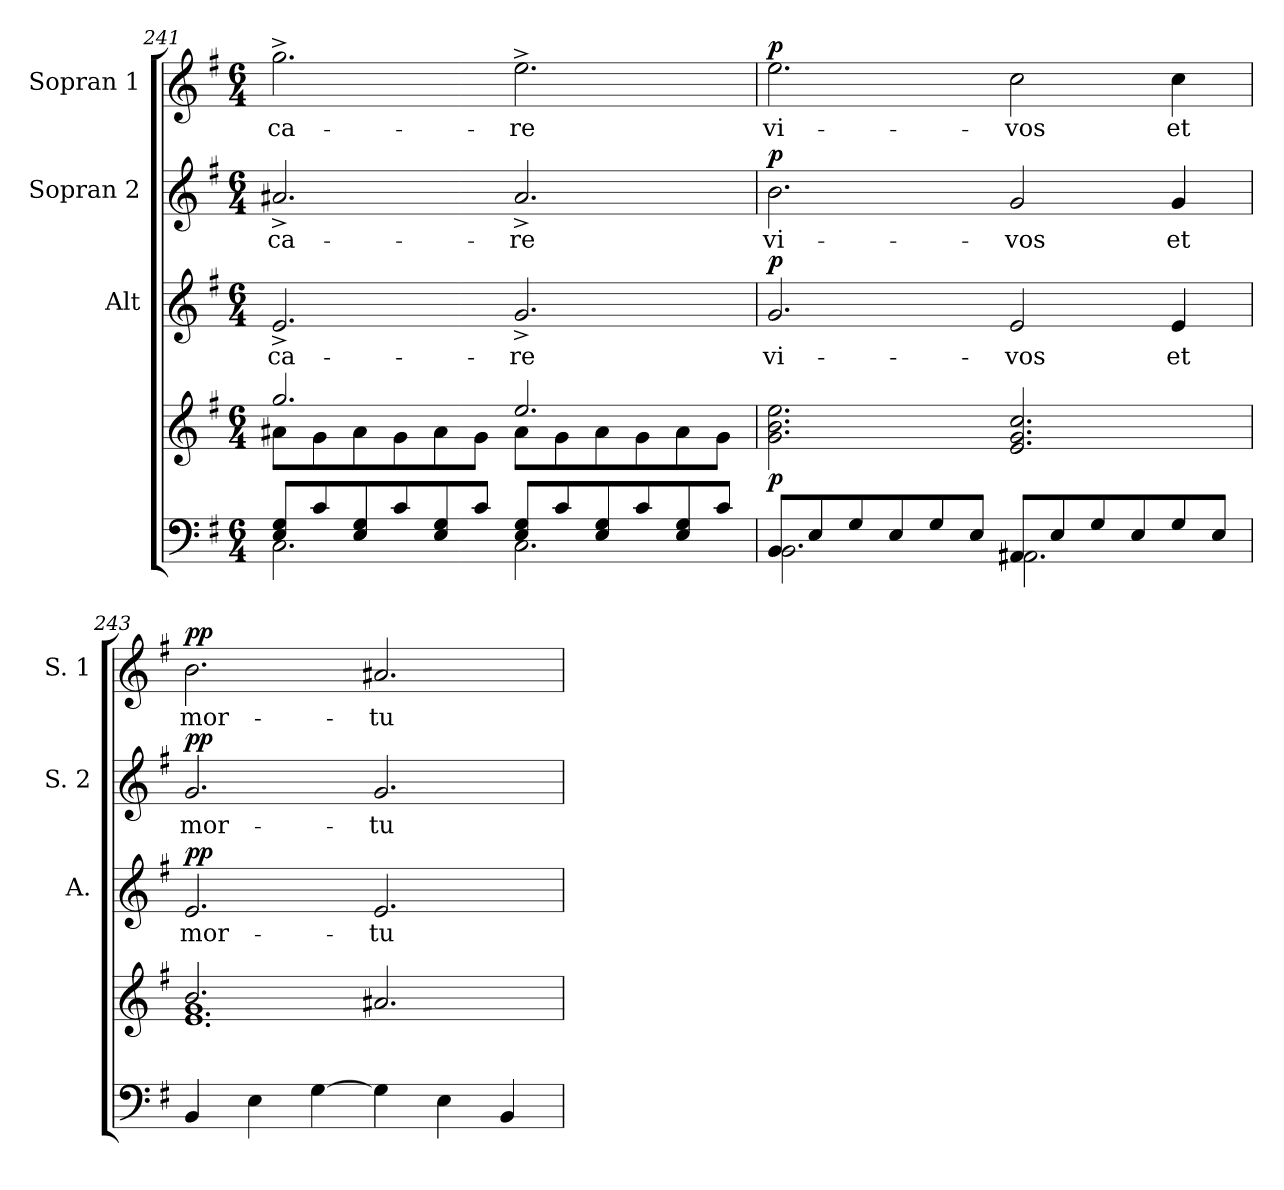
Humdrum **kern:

**kern	**kern	**dynam	**kern	**text	**dynam	**kern	**text	**dynam	**kern	**text	**dynam
*part4	*part4	*part4	*part3	*part3	*part3	*part2	*part2	*part2	*part1	*part1	*part1
*staff5	*staff4	*staff4/5	*staff3	*staff3	*staff3	*staff2	*staff2	*staff2	*staff1	*staff1	*staff1
*	*	*	*I"Alt	*	*	*I"Sopran 2	*	*	*I"Sopran 1	*	*
*	*	*	*I'A.	*	*	*I'S. 2	*	*	*I'S. 1	*	*
*clefF4	*clefG2	*	*clefG2	*	*	*clefG2	*	*	*clefG2	*	*
*k[f#]	*k[f#]	*	*k[f#]	*	*	*k[f#]	*	*	*k[f#]	*	*
*G:	*G:	*	*G:	*	*	*G:	*	*	*G:	*	*
*M6/4	*M6/4	*	*M6/4	*	*	*M6/4	*	*	*M6/4	*	*
=241	=241	=241	=241	=241	=241	=241	=241	=241	=241	=241	=241
*^	*^	*	*	*	*	*	*	*	*	*	*
!	!	!	!	!	!	!LO:LY:b	!	!	!LO:LY:b	!	!	!LO:LY:b	!
8E/ 8G/L	2.C\	2.gg/	8a#X\L	.	2.e^>/	-ca-	.	2.a#X^>/	-ca-	.	2.gg^>\	-ca-	.
8c/	.	.	8g\	.	.	.	.	.	.	.	.	.	.
8E/ 8G/	.	.	8a#\	.	.	.	.	.	.	.	.	.	.
8c/	.	.	8g\	.	.	.	.	.	.	.	.	.	.
8E/ 8G/	.	.	8a#\	.	.	.	.	.	.	.	.	.	.
8c/J	.	.	8g\J	.	.	.	.	.	.	.	.	.	.
!	!	!	!	!	!	!LO:LY:b	!	!	!LO:LY:b	!	!	!LO:LY:b	!
8E/ 8G/L	2.C\	2.ee/	8a#\L	.	2.g^>/	-re	.	2.a#^>/	-re	.	2.ee^>\	-re	.
8c/	.	.	8g\	.	.	.	.	.	.	.	.	.	.
8E/ 8G/	.	.	8a#\	.	.	.	.	.	.	.	.	.	.
8c/	.	.	8g\	.	.	.	.	.	.	.	.	.	.
8E/ 8G/	.	.	8a#\	.	.	.	.	.	.	.	.	.	.
8c/J	.	.	8g\J	.	.	.	.	.	.	.	.	.	.
!!LO:LB:g=z
=242	=242	=242	=242	=242	=242	=242	=242	=242	=242	=242	=242	=242	=242
!	!	!	!	!LO:DY:b	!	!LO:LY:b	!LO:DY:a	!	!LO:LY:b	!LO:DY:a	!	!LO:LY:b	!LO:DY:a
*	*	*v	*v	*	*	*	*	*	*	*	*	*	*
8BB/L	2.BB\	2.g\ 2.b\ 2.ee\	p	2.g/	vi-	p	2.b\	vi-	p	2.ee\	vi-	p
8E/	.	.	.	.	.	.	.	.	.	.	.	.
8G/	.	.	.	.	.	.	.	.	.	.	.	.
8E/	.	.	.	.	.	.	.	.	.	.	.	.
8G/	.	.	.	.	.	.	.	.	.	.	.	.
8E/J	.	.	.	.	.	.	.	.	.	.	.	.
!	!	!	!	!	!LO:LY:b	!	!	!LO:LY:b	!	!	!LO:LY:b	!
8AA#X/L	2.AA#\	2.e/ 2.g/ 2.cc/	.	2e/	-vos	.	2g/	-vos	.	2cc\	-vos	.
8E/	.	.	.	.	.	.	.	.	.	.	.	.
8G/	.	.	.	.	.	.	.	.	.	.	.	.
8E/	.	.	.	.	.	.	.	.	.	.	.	.
!	!	!	!	!	!LO:LY:b	!	!	!LO:LY:b	!	!	!LO:LY:b	!
8G/	.	.	.	4e/	et	.	4g/	et	.	4cc\	et	.
8E/J	.	.	.	.	.	.	.	.	.	.	.	.
*v	*v	*	*	*	*	*	*	*	*	*	*	*
=243	=243	=243	=243	=243	=243	=243	=243	=243	=243	=243	=243
*	*^	*	*	*	*	*	*	*	*	*	*
!	!	!	!	!	!LO:LY:b	!LO:DY:a	!	!LO:LY:b	!LO:DY:a	!	!LO:LY:b	!LO:DY:a
4BB/	2.b/	1.e 1.g	.	2.e/	mor-	pp	2.g/	mor-	pp	2.b\	mor-	pp
4E\	.	.	.	.	.	.	.	.	.	.	.	.
[4G\	.	.	.	.	.	.	.	.	.	.	.	.
!	!	!	!	!	!LO:LY:b	!	!	!LO:LY:b	!	!	!LO:LY:b	!
4G\]	2.a#X/	.	.	2.e/	-tu-	.	2.g/	-tu-	.	2.a#X/	-tu-	.
4E\	.	.	.	.	.	.	.	.	.	.	.	.
4BB/	.	.	.	.	.	.	.	.	.	.	.	.
*	*v	*v	*	*	*	*	*	*	*	*	*	*
=	=	=	=	=	=	=	=	=	=	=	=
*-	*-	*-	*-	*-	*-	*-	*-	*-	*-	*-	*-
